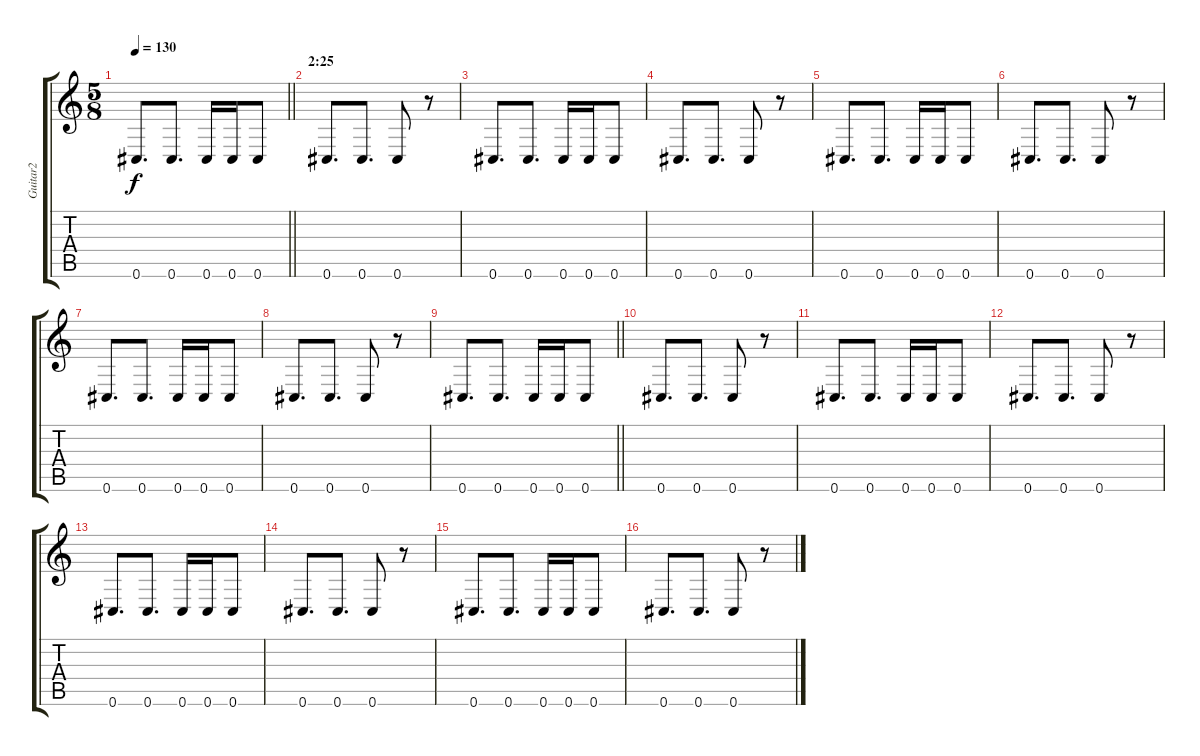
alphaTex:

\track ("Guitar2" "Guitar2") {instrument distortionguitar}
\staff {score tabs}
\tuning (Eb4 Bb3 Gb3 Db3 Ab2 Db2) {hide}
\ts (5 8)
\tempo 130
\clef g2
\barLineRight lightlight
\ks c
0.6.8{d dy f} 0.6.8{d} 0.6.16 0.6.16 0.6.8 |
\section ("" "2:25")
0.6.8{d} 0.6.8{d} 0.6.8 r.8 |
0.6.8{d} 0.6.8{d} 0.6.16 0.6.16 0.6.8 |
0.6.8{d} 0.6.8{d} 0.6.8 r.8 |
0.6.8{d} 0.6.8{d} 0.6.16 0.6.16 0.6.8 |
0.6.8{d} 0.6.8{d} 0.6.8 r.8 |
0.6.8{d} 0.6.8{d} 0.6.16 0.6.16 0.6.8 |
0.6.8{d} 0.6.8{d} 0.6.8 r.8 |
\barLineRight lightlight
0.6.8{d} 0.6.8{d} 0.6.16 0.6.16 0.6.8 |
0.6.8{d} 0.6.8{d} 0.6.8 r.8 |
0.6.8{d} 0.6.8{d} 0.6.16 0.6.16 0.6.8 |
0.6.8{d} 0.6.8{d} 0.6.8 r.8 |
0.6.8{d} 0.6.8{d} 0.6.16 0.6.16 0.6.8 |
0.6.8{d} 0.6.8{d} 0.6.8 r.8 |
0.6.8{d} 0.6.8{d} 0.6.16 0.6.16 0.6.8 |
0.6.8{d} 0.6.8{d} 0.6.8 r.8
